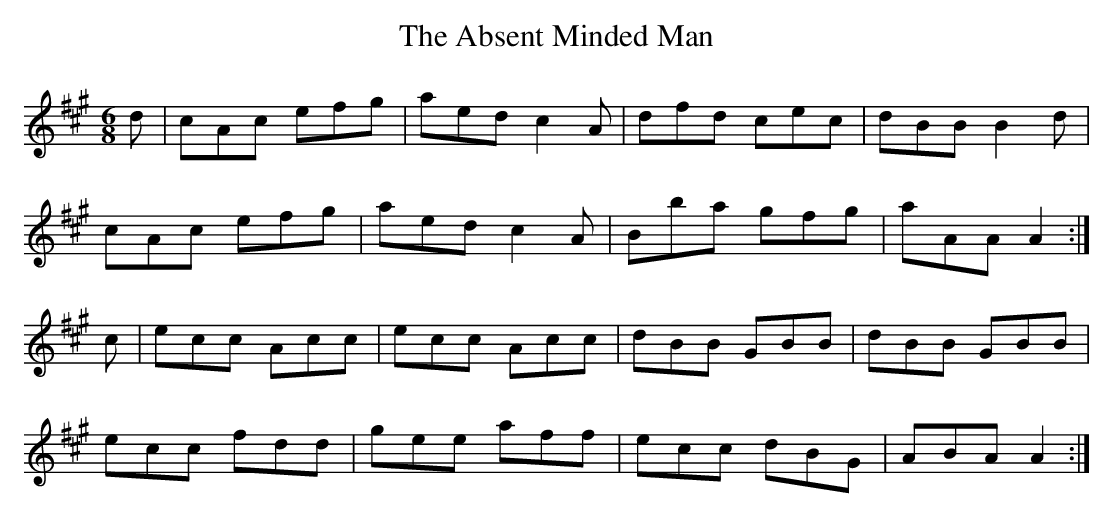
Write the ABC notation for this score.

X:1
T: Absent Minded Man, The
M: 6/8
L: 1/8
K: A
d | cAc efg | aed c2A | dfd cec | dBB B2d |
cAc efg | aed c2A | Bba gfg | aAA A2 :|
c | ecc Acc | ecc Acc | dBB GBB | dBB GBB |
ecc fdd | gee aff | ecc dBG | ABA A2 :|
